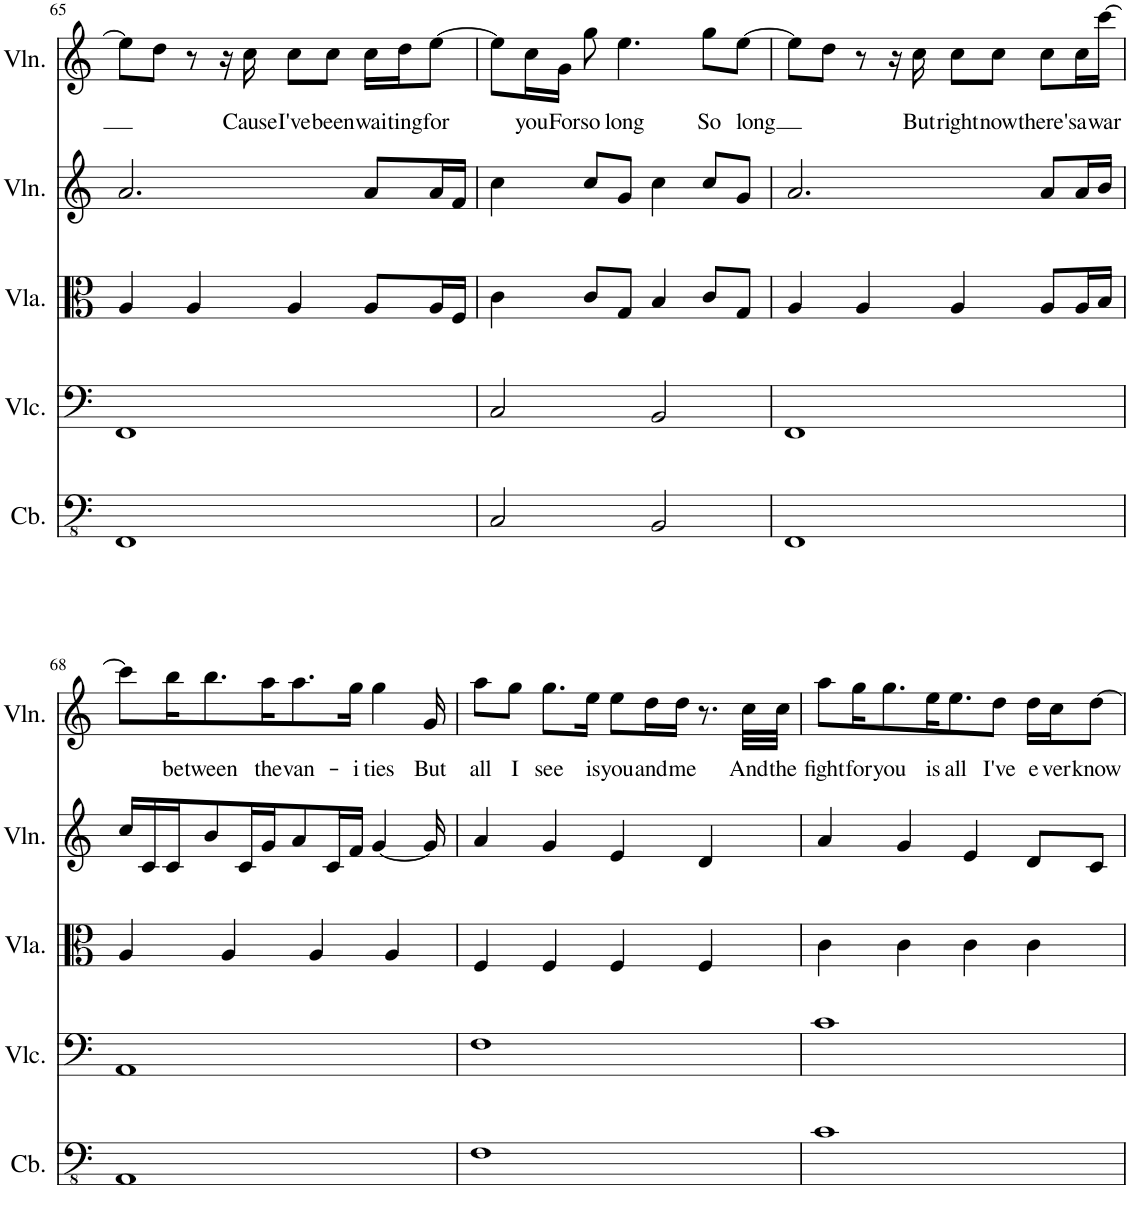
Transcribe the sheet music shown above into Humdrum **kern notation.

**kern	**kern	**kern	**kern	**kern	**text
*part5	*part4	*part3	*part2	*part1	*part1
*staff5	*staff4	*staff3	*staff2	*staff1	*staff1
*I"Contrabass	*I"Violoncello	*I"Viola	*I"Violin	*I"Violin	*
*I'Cb.	*I'Vlc.	*I'Vla.	*I'Vln.	*I'Vln.	*
!!LO:PB:g=z
*clefFv4	*clefF4	*clefC3	*clefG2	*clefG2	*
*Trd7c12	*	*	*	*	*
*k[]	*k[]	*k[]	*k[]	*k[]	*
*M4/4	*M4/4	*M4/4	*M4/4	*M4/4	*
=65	=65	=65	=65	=65	=65
1FFF	1FF	4A/	2.a/	8ee\L]	.
.	.	.	.	8dd\J	.
.	.	4A/	.	8r	.
.	.	.	.	16r	.
!	!	!	!	!	!LO:LY:b
.	.	.	.	16cc\	Cause
!	!	!	!	!	!LO:LY:b
.	.	4A/	.	8cc\L	I've
!	!	!	!	!	!LO:LY:b
.	.	.	.	8cc\J	been
!	!	!	!	!	!LO:LY:b
.	.	8A/L	8a/L	16cc\LL	wai-
!	!	!	!	!	!LO:LY:b
.	.	.	.	16dd\J	-ting
!	!	!	!	!	!LO:LY:b
.	.	16A/L	16a/L	[8ee\J	for
.	.	16F/JJ	16f/JJ	.	.
=66	=66	=66	=66	=66	=66
2CC/	2C/	4c\	4cc\	8ee\L]	.
!	!	!	!	!	!LO:LY:b
.	.	.	.	16cc\L	you
!	!	!	!	!	!LO:LY:b
.	.	.	.	16g\JJ	For
!	!	!	!	!	!LO:LY:b
.	.	8c/L	8cc/L	8gg\	so
!	!	!	!	!	!LO:LY:b
.	.	8G/J	8g/J	4.ee\	long
2BBB/	2BB/	4B/	4cc\	.	.
!	!	!	!	!	!LO:LY:b
.	.	8c/L	8cc/L	8gg\L	So
!	!	!	!	!	!LO:LY:b
.	.	8G/J	8g/J	[8ee\J	long
=67	=67	=67	=67	=67	=67
1FFF	1FF	4A/	2.a/	8ee\L]	.
.	.	.	.	8dd\J	.
.	.	4A/	.	8r	.
.	.	.	.	16r	.
!	!	!	!	!	!LO:LY:b
.	.	.	.	16cc\	But
!	!	!	!	!	!LO:LY:b
.	.	4A/	.	8cc\L	right
!	!	!	!	!	!LO:LY:b
.	.	.	.	8cc\J	now
!	!	!	!	!	!LO:LY:b
.	.	8A/L	8a/L	8cc\L	there's
!	!	!	!	!	!LO:LY:b
.	.	16A/L	16a/L	16cc\L	a
!	!	!	!	!	!LO:LY:b
.	.	16B/JJ	16b/JJ	[16ccc\JJ	war
!!LO:LB:g=z
=68	=68	=68	=68	=68	=68
1AAA	1AA	4A/	16cc/LL	8ccc\L]	.
.	.	.	16c/	.	.
!	!	!	!	!	!LO:LY:b
.	.	.	16c/J	16bb\K	be-
!	!	!	!	!	!LO:LY:b
.	.	.	8b/	8.bb\	-tween
.	.	4A/	.	.	.
.	.	.	16c/L	.	.
!	!	!	!	!	!LO:LY:b
.	.	.	16g/J	16aa\K	the
!	!	!	!	!	!LO:LY:b
.	.	.	8a/	8.aa\	van-
.	.	4A/	.	.	.
.	.	.	16c/L	.	.
!	!	!	!	!	!LO:LY:b
.	.	.	16f/JJ	16gg\Jk	-i-
!	!	!	!	!	!LO:LY:b
.	.	.	[4g/	4gg\	-ties
.	.	4A/	.	.	.
!	!	!	!	!	!LO:LY:b
.	.	.	16g/]	16g/	But
=69	=69	=69	=69	=69	=69
!	!	!	!	!	!LO:LY:b
1FF	1F	4F/	4a/	8aa\L	all
!	!	!	!	!	!LO:LY:b
.	.	.	.	8gg\J	I
!	!	!	!	!	!LO:LY:b
.	.	4F/	4g/	8.gg\L	see
!	!	!	!	!	!LO:LY:b
.	.	.	.	16ee\Jk	is
!	!	!	!	!	!LO:LY:b
.	.	4F/	4e/	8ee\L	you
!	!	!	!	!	!LO:LY:b
.	.	.	.	16dd\L	and
!	!	!	!	!	!LO:LY:b
.	.	.	.	16dd\JJ	me
.	.	4F/	4d/	8.r	.
!	!	!	!	!	!LO:LY:b
.	.	.	.	32cc\LLL	And
!	!	!	!	!	!LO:LY:b
.	.	.	.	32cc\JJJ	the
=70	=70	=70	=70	=70	=70
!	!	!	!	!	!LO:LY:b
1C	1c	4c\	4a/	8aa\L	fight
!	!	!	!	!	!LO:LY:b
.	.	.	.	16gg\K	for
!	!	!	!	!	!LO:LY:b
.	.	.	.	8.gg\	you
.	.	4c\	4g/	.	.
!	!	!	!	!	!LO:LY:b
.	.	.	.	16ee\K	is
!	!	!	!	!	!LO:LY:b
.	.	.	.	8.ee\	all
.	.	4c\	4e/	.	.
!	!	!	!	!	!LO:LY:b
.	.	.	.	8dd\J	I've
!	!	!	!	!	!LO:LY:b
.	.	4c\	8d/L	16dd\LL	e-
!	!	!	!	!	!LO:LY:b
.	.	.	.	16cc\J	-ver
!	!	!	!	!	!LO:LY:b
.	.	.	8c/J	[8dd\J	know
=	=	=	=	=	=
*-	*-	*-	*-	*-	*-
